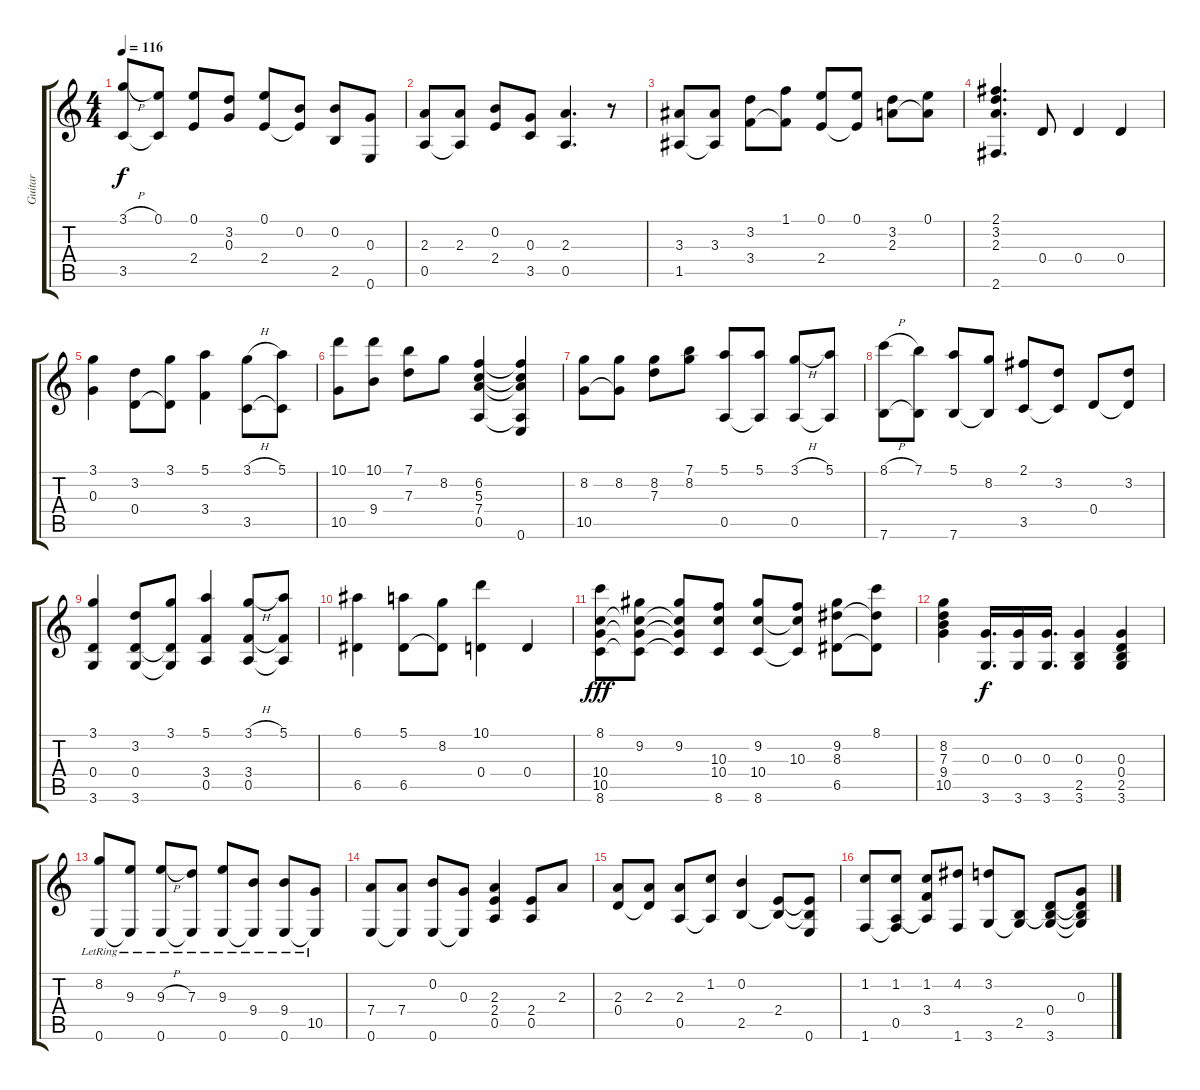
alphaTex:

\track ("Guitar" "Guitar") {instrument acousticguitarnylon}
\staff {score tabs}
\tuning (E4 B3 G3 D3 A2 E2) {hide}
\ts (4 4)
\tempo 116
\clef g2
\ks c
(3.1{h} 3.5).8{dy f} (0.1 3.5{t}).8 (0.1 2.4).8 (3.2 0.3).8 (0.1 2.4).8 (0.2 2.4{t}).8 (0.2 2.5).8 (0.3 0.6).8 |
(2.3 0.5).8 (2.3 0.5{t}).8 (0.2 2.4).8 (0.3 3.5).8 (2.3 0.5).4{d} r.8 |
(3.3 1.5).8 (3.3 1.5{t}).8 (3.2 3.4).8 (1.1 3.4{t}).8 (0.1 2.4).8 (0.1 2.4{t}).8 (3.2 2.3).8 (0.1 2.3{t}).8 |
(2.1 3.2 2.3 2.6).4{d} 0.4.8 0.4.4 0.4.4 |
(3.1 0.3).4 (3.2 0.4).8 (3.1 0.4{t}).8 (5.1 3.4).4 (3.1{h} 3.5).8 (5.1 3.5{t}).8 |
(10.1 10.5).8 (10.1 9.4).8 (7.1 7.3).8 8.2.8 (6.2 5.3 7.4 0.5).4 (6.2{t} 5.3{t} 7.4{t} 0.5{t} 0.6).4 |
(8.2 10.5).8 (8.2 10.5{t}).8 (8.2 7.3).8 (7.1 8.2).8 (5.1 0.5).8 (5.1 0.5{t}).8 (3.1{h} 0.5).8 (5.1 0.5{t}).8 |
(8.1{h} 7.6).8 (7.1 7.6{t}).8 (5.1 7.6).8 (8.2 7.6{t}).8 (2.1 3.5).8 (3.2 3.5{t}).8 0.4.8 (3.2 0.4{t}).8 |
(3.1 0.4 3.6).4 (3.2 0.4 3.6).8 (3.1 0.4{t} 3.6{t}).8 (5.1 3.4 0.5).4 (3.1{h} 3.4 0.5).8 (5.1 3.4{t} 0.5{t}).8 |
(6.1 6.5).4 (5.1 6.5).8 (8.2 6.5{t}).8 (10.1 0.4).4 0.4.4 |
(8.1 10.4 10.5 8.6).8{dy fff} (9.2 10.4{t} 10.5{t} 8.6{t}).8 (9.2 10.4{t} 10.5{t} 8.6{t}).8 (10.3 10.4 8.6).8 (9.2 10.4 8.6).8 (10.3 10.4{t} 8.6{t}).8 (9.2 8.3 6.5).8 (8.1 8.3{t} 6.5{t}).8 |
(8.2 7.3 9.4 10.5).4 (0.3 3.6).16{d dy f} (0.3 3.6).16 (0.3 3.6).16{d} (0.3 2.5 3.6).4 (0.3 0.4 2.5 3.6).4 |
(8.2{lr} 0.6{lr}).8 (9.3{lr} 0.6{t}).8 (9.3{h lr} 0.6{lr}).8 (7.3{lr} 0.6{t}).8 (9.3{lr} 0.6{lr}).8 (9.4{lr} 0.6{t}).8 (9.4{lr} 0.6{lr}).8 (10.5{lr} 0.6{t}).8 |
(7.4 0.6).8 (7.4 0.6{t}).8 (0.2 0.6).8 (0.3 0.6{t}).8 (2.3 2.4 0.5).4 (2.4 0.5).8 2.3.8 |
(2.3 0.4).8 (2.3 0.4{t}).8 (2.3 0.5).8 (1.2 0.5{t}).8 (0.2 2.5).4 (2.4 2.5{t}).8 (2.4{t} 2.5{t} 0.6).8 |
(1.2 1.6).8 (1.2 0.5 1.6{t}).8 (1.2 3.4 0.5{t}).8 (4.2 1.6).8 (3.2 3.6).8 (2.5 3.6{t}).8 (0.4 2.5{t} 3.6).8 (0.3 0.4{t} 2.5{t} 3.6{t}).8
